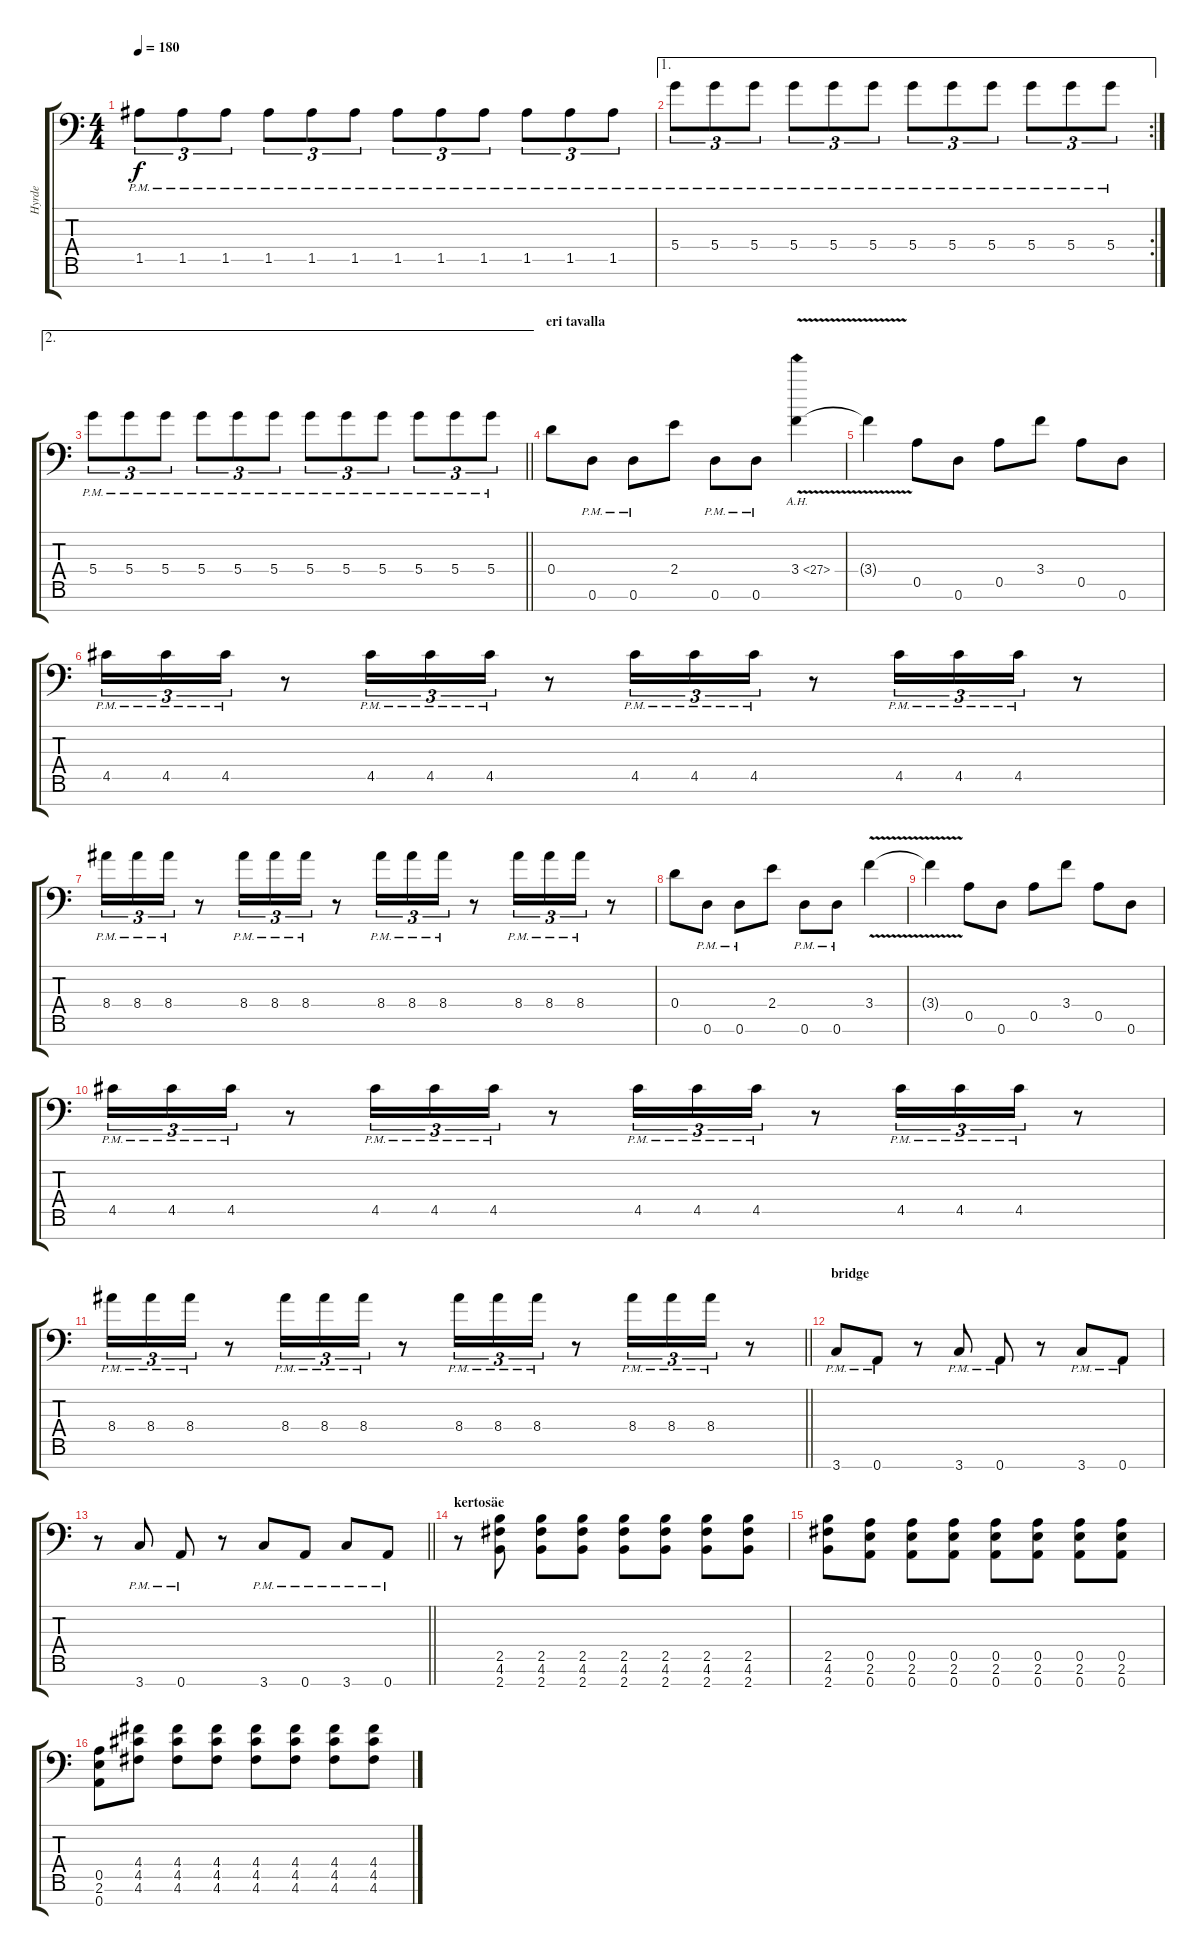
\track ("Hyrde" "Hyrde") {instrument distortionguitar}
\staff {score tabs}
\tuning (E4 B3 G3 D3 A2 D2 A1) {hide}
\ts (4 4)
\tempo 180
\clef f4
\ks c
1.5{pm}.8{tu (3 2) dy f} 1.5{pm}.8{tu (3 2)} 1.5{pm}.8{tu (3 2)} 1.5{pm}.8{tu (3 2)} 1.5{pm}.8{tu (3 2)} 1.5{pm}.8{tu (3 2)} 1.5{pm}.8{tu (3 2)} 1.5{pm}.8{tu (3 2)} 1.5{pm}.8{tu (3 2)} 1.5{pm}.8{tu (3 2)} 1.5{pm}.8{tu (3 2)} 1.5{pm}.8{tu (3 2)} |
\ae 1
\rc 2
5.4{pm}.8{tu (3 2)} 5.4{pm}.8{tu (3 2)} 5.4{pm}.8{tu (3 2)} 5.4{pm}.8{tu (3 2)} 5.4{pm}.8{tu (3 2)} 5.4{pm}.8{tu (3 2)} 5.4{pm}.8{tu (3 2)} 5.4{pm}.8{tu (3 2)} 5.4{pm}.8{tu (3 2)} 5.4{pm}.8{tu (3 2)} 5.4{pm}.8{tu (3 2)} 5.4{pm}.8{tu (3 2)} |
\ae 2
\barLineRight lightlight
5.4{pm}.8{tu (3 2)} 5.4{pm}.8{tu (3 2)} 5.4{pm}.8{tu (3 2)} 5.4{pm}.8{tu (3 2)} 5.4{pm}.8{tu (3 2)} 5.4{pm}.8{tu (3 2)} 5.4{pm}.8{tu (3 2)} 5.4{pm}.8{tu (3 2)} 5.4{pm}.8{tu (3 2)} 5.4{pm}.8{tu (3 2)} 5.4{pm}.8{tu (3 2)} 5.4{pm}.8{tu (3 2)} |
\section ("" "eri tavalla")
0.4.8 0.6{pm}.8 0.6{pm}.8 2.4.8 0.6{pm}.8 0.6{pm}.8 3.4{ah 24 v}.4 |
3.4{t}.4 0.5.8 0.6.8 0.5.8 3.4.8 0.5.8 0.6.8 |
4.5{pm}.16{tu (3 2)} 4.5{pm}.16{tu (3 2)} 4.5{pm}.16{tu (3 2)} r.8 4.5{pm}.16{tu (3 2)} 4.5{pm}.16{tu (3 2)} 4.5{pm}.16{tu (3 2)} r.8 4.5{pm}.16{tu (3 2)} 4.5{pm}.16{tu (3 2)} 4.5{pm}.16{tu (3 2)} r.8 4.5{pm}.16{tu (3 2)} 4.5{pm}.16{tu (3 2)} 4.5{pm}.16{tu (3 2)} r.8 |
8.4{pm}.16{tu (3 2)} 8.4{pm}.16{tu (3 2)} 8.4{pm}.16{tu (3 2)} r.8 8.4{pm}.16{tu (3 2)} 8.4{pm}.16{tu (3 2)} 8.4{pm}.16{tu (3 2)} r.8 8.4{pm}.16{tu (3 2)} 8.4{pm}.16{tu (3 2)} 8.4{pm}.16{tu (3 2)} r.8 8.4{pm}.16{tu (3 2)} 8.4{pm}.16{tu (3 2)} 8.4{pm}.16{tu (3 2)} r.8 |
0.4.8 0.6{pm}.8 0.6{pm}.8 2.4.8 0.6{pm}.8 0.6{pm}.8 3.4{v}.4 |
3.4{t}.4 0.5.8 0.6.8 0.5.8 3.4.8 0.5.8 0.6.8 |
4.5{pm}.16{tu (3 2)} 4.5{pm}.16{tu (3 2)} 4.5{pm}.16{tu (3 2)} r.8 4.5{pm}.16{tu (3 2)} 4.5{pm}.16{tu (3 2)} 4.5{pm}.16{tu (3 2)} r.8 4.5{pm}.16{tu (3 2)} 4.5{pm}.16{tu (3 2)} 4.5{pm}.16{tu (3 2)} r.8 4.5{pm}.16{tu (3 2)} 4.5{pm}.16{tu (3 2)} 4.5{pm}.16{tu (3 2)} r.8 |
\barLineRight lightlight
8.4{pm}.16{tu (3 2)} 8.4{pm}.16{tu (3 2)} 8.4{pm}.16{tu (3 2)} r.8 8.4{pm}.16{tu (3 2)} 8.4{pm}.16{tu (3 2)} 8.4{pm}.16{tu (3 2)} r.8 8.4{pm}.16{tu (3 2)} 8.4{pm}.16{tu (3 2)} 8.4{pm}.16{tu (3 2)} r.8 8.4{pm}.16{tu (3 2)} 8.4{pm}.16{tu (3 2)} 8.4{pm}.16{tu (3 2)} r.8 |
\section ("" "bridge")
3.7{pm}.8 0.7{pm}.8 r.8 3.7{pm}.8 0.7{pm}.8 r.8 3.7{pm}.8 0.7{pm}.8 |
\barLineRight lightlight
r.8 3.7{pm}.8 0.7{pm}.8 r.8 3.7{pm}.8 0.7{pm}.8 3.7{pm}.8 0.7{pm}.8 |
\section ("" "kertosäe")
r.8 (2.5 4.6 2.7).8 (2.5 4.6 2.7).8 (2.5 4.6 2.7).8 (2.5 4.6 2.7).8 (2.5 4.6 2.7).8 (2.5 4.6 2.7).8 (2.5 4.6 2.7).8 |
(2.5 4.6 2.7).8 (0.5 2.6 0.7).8 (0.5 2.6 0.7).8 (0.5 2.6 0.7).8 (0.5 2.6 0.7).8 (0.5 2.6 0.7).8 (0.5 2.6 0.7).8 (0.5 2.6 0.7).8 |
(0.5 2.6 0.7).8 (4.4 4.5 4.6).8 (4.4 4.5 4.6).8 (4.4 4.5 4.6).8 (4.4 4.5 4.6).8 (4.4 4.5 4.6).8 (4.4 4.5 4.6).8 (4.4 4.5 4.6).8
